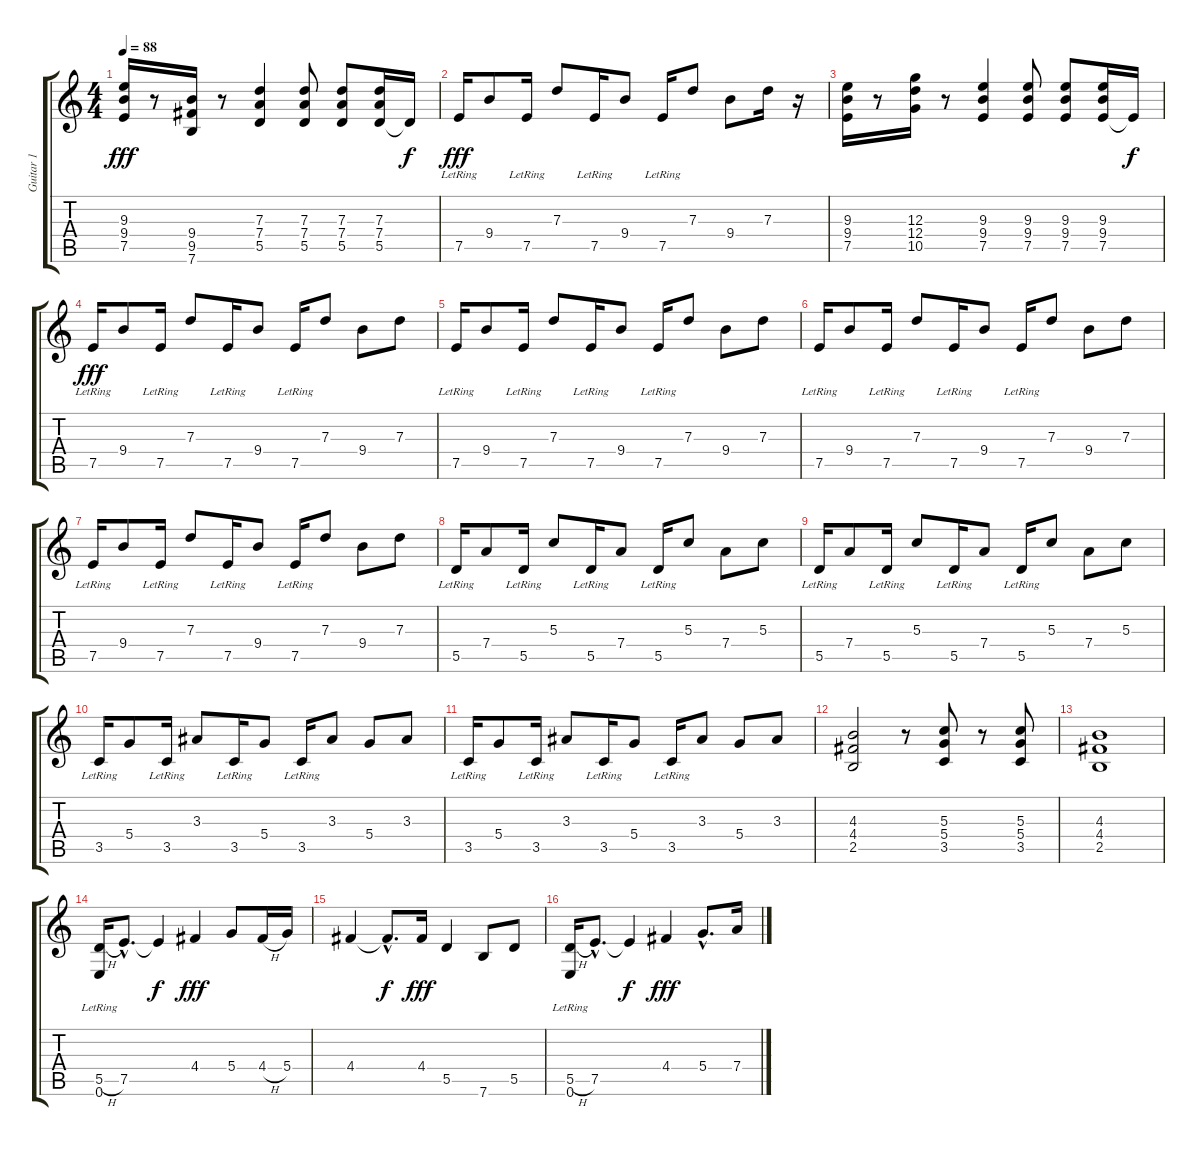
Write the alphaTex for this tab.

\track ("Guitar 1" "Guitar 1") {instrument distortionguitar}
\staff {score tabs}
\tuning (E4 B3 G3 D3 A2 E2) {hide}
\ts (4 4)
\tempo 88
\clef g2
\ks c
(9.3 9.4 7.5).16{dy fff} r.8 (9.4 9.5 7.6).16 r.8 (7.3 7.4 5.5).4 (7.3 7.4 5.5).8 (7.3 7.4 5.5).8 (7.3 7.4 5.5).16 5.5{t}.16{dy f} |
7.5{lr}.16{dy fff} 9.4.8 7.5{lr}.16 7.3.8 7.5{lr}.16 9.4.8 7.5{lr}.16 7.3.8 9.4.8 7.3.16 r.16 |
(9.3 9.4 7.5).16 r.8 (12.3 12.4 10.5).16 r.8 (9.3 9.4 7.5).4 (9.3 9.4 7.5).8 (9.3 9.4 7.5).8 (9.3 9.4 7.5).16 7.5{t}.16{dy f} |
7.5{lr}.16{dy fff} 9.4.8 7.5{lr}.16 7.3.8 7.5{lr}.16 9.4.8 7.5{lr}.16 7.3.8 9.4.8 7.3.8 |
7.5{lr}.16 9.4.8 7.5{lr}.16 7.3.8 7.5{lr}.16 9.4.8 7.5{lr}.16 7.3.8 9.4.8 7.3.8 |
7.5{lr}.16 9.4.8 7.5{lr}.16 7.3.8 7.5{lr}.16 9.4.8 7.5{lr}.16 7.3.8 9.4.8 7.3.8 |
7.5{lr}.16 9.4.8 7.5{lr}.16 7.3.8 7.5{lr}.16 9.4.8 7.5{lr}.16 7.3.8 9.4.8 7.3.8 |
5.5{lr}.16 7.4.8 5.5{lr}.16 5.3.8 5.5{lr}.16 7.4.8 5.5{lr}.16 5.3.8 7.4.8 5.3.8 |
5.5{lr}.16 7.4.8 5.5{lr}.16 5.3.8 5.5{lr}.16 7.4.8 5.5{lr}.16 5.3.8 7.4.8 5.3.8 |
3.5{lr}.16 5.4.8 3.5{lr}.16 3.3.8 3.5{lr}.16 5.4.8 3.5{lr}.16 3.3.8 5.4.8 3.3.8 |
3.5{lr}.16 5.4.8 3.5{lr}.16 3.3.8 3.5{lr}.16 5.4.8 3.5{lr}.16 3.3.8 5.4.8 3.3.8 |
(4.3 4.4 2.5).2 r.8 (5.3 5.4 3.5).8 r.8 (5.3 5.4 3.5).8 |
(4.3 4.4 2.5).1 |
(5.5{h} 0.6{lr}).16 7.5{hac}.8{d} 7.5{t}.4{dy f} 4.4.4{dy fff} 5.4.8 4.4{h}.16 5.4.16 |
4.4.4 4.4{hac t}.8{d dy f} 4.4.16{dy fff} 5.5.4 7.6.8 5.5.8 |
(5.5{h} 0.6{lr}).16 7.5{hac}.8{d} 7.5{t}.4{dy f} 4.4.4{dy fff} 5.4{hac}.8{d} 7.4.16
